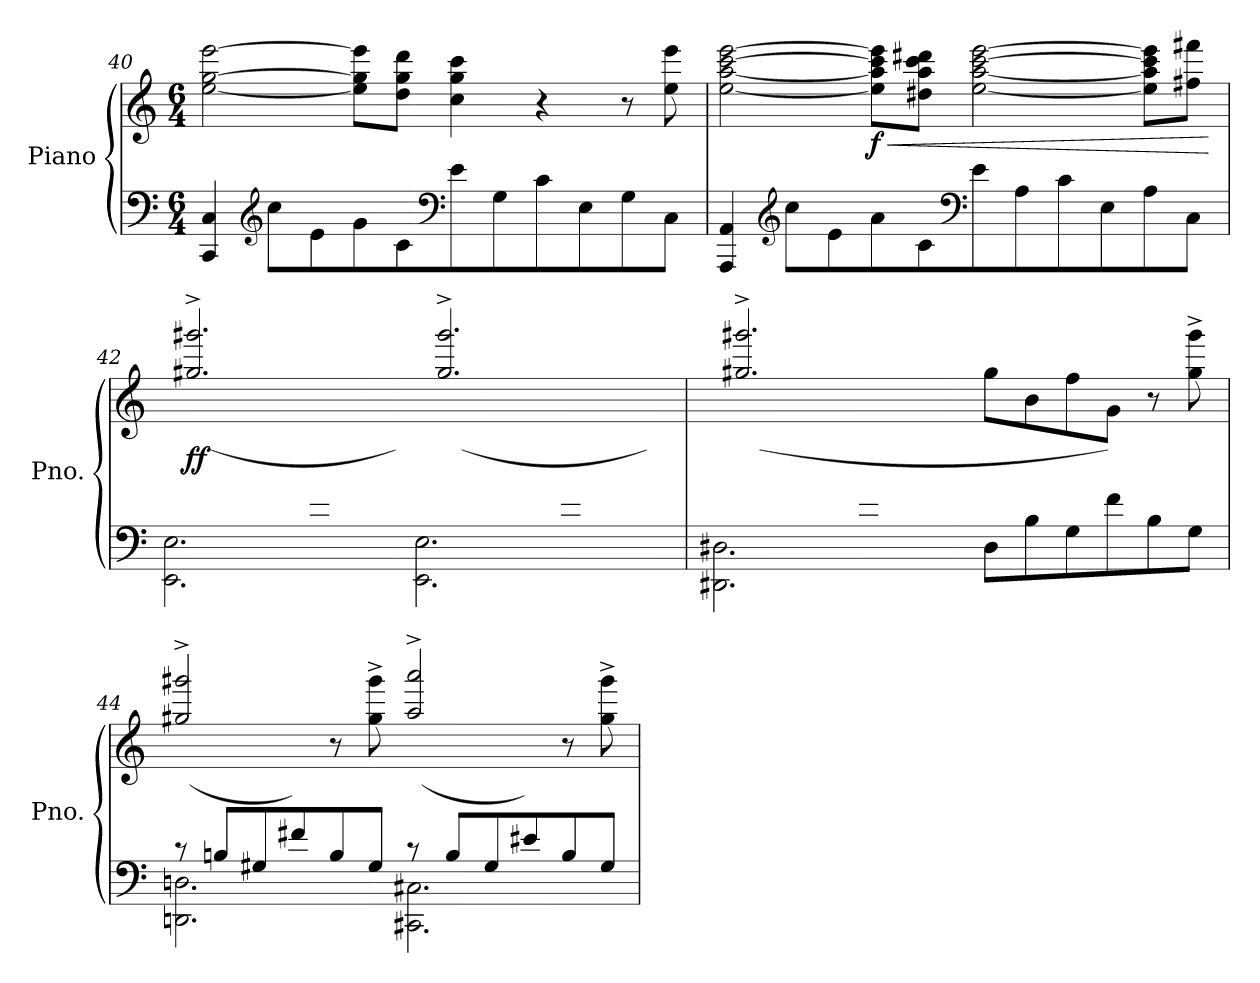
**kern	**kern	**dynam
*part1	*part1	*part1
*staff2	*staff1	*staff1/2
*I"Piano	*	*
*I'Pno.	*	*
*clefF4	*clefG2	*
*k[]	*k[]	*
*M6/4	*M6/4	*
=40	=40	=40
4CC/ 4C/	[2ee\ [2gg\ [2eee\	.
*clefG2	*	*
8cc\L	.	.
8e\	.	.
8g\	8ee\] 8gg\] 8eee\]L	.
8c\	8dd\ 8gg\ 8ddd\J	.
*clefF4	*	*
8e\	4cc\ 4gg\ 4ccc\	.
8G\	.	.
8c\	4r	.
8E\	.	.
8G\	8r	.
8C\J	8ee\ 8eee\	.
=41	=41	=41
4AAA/ 4AA/	[2ee\ [2aa\ [2ccc\ [2eee\	.
*clefG2	*	*
8cc\L	.	.
8e\	.	.
!	!	!LO:HP:b
!	!	!LO:DY:n=1:b
8a\	8ee\] 8aa\] 8ccc\] 8eee\]L	< f
8c\	8dd#X\ 8aa\ 8ccc\ 8ddd#X\J	.
*clefF4	*	*
8e\	[2ee\ [2aa\ [2ccc\ [2eee\	.
8A\	.	.
8c\	.	.
8E\	.	.
8A\	8ee\] 8aa\] 8ccc\] 8eee\]L	.
8C\J	8ff#X\ 8fff#X\J	.
.	.	[
!!LO:PB:g=z
=42	=42	=42
*^	*^	*
!	!	!	!	!LO:DY:b
8E/Lyy	2.EE\ 2.E\	2.gg#X/^ 2.ggg#X/^	(>8gg#\Lyy	ff
8B/	.	.	8b\	.
8G#X/	.	.	8ee\	.
8e/	.	.	8g#X\	.
8B/	.	.	8b\	.
8G#/J	.	.	8ee\J)	.
8E/Lyy	2.EE\ 2.E\	2.gg#/^ 2.ggg#/^	(>8gg#\Lyy	.
8B/	.	.	8b\	.
8G#/	.	.	8ee\	.
8e/	.	.	8g#\	.
8B/	.	.	8b\	.
8G#/J	.	.	8ee\J)	.
=43	=43	=43	=43	=43
8D#X/Lyy	2.DD#X\ 2.D#\	2.gg#X/^ 2.ggg#X/^	(>8gg#\Lyy	.
8B#X/	.	.	8b#X\	.
8G#X/	.	.	8ff#X\	.
8f#X/	.	.	8g#X\	.
8B#/	.	.	8b#\	.
8G#/J	.	.	8ff#\J	.
8D#\L	2.ryy	2ryy	8gg#\L	.
8B#\	.	.	8b#\	.
8G#\	.	.	8ff#\	.
8f#\	.	.	8g#\J)	.
8B#\	.	8r	4ryy	.
8G#\J	.	8gg#\^ 8ggg#\^	.	.
=44	=44	=44	=44	=44
8r	2.DDn\ 2.Dn\	2gg#X/^ 2ggg#X/^	(>8gg#\Lyy	.
8Bn/L	.	.	8bn\	.
8G#X/	.	.	8ff#X\	.
8f#X/	.	.	8g#X\J)	.
8B/	.	8r	4ryy	.
8G#/J	.	8gg#\^ 8ggg#\^	.	.
8r	2.CC#X\ 2.C#X\	2aa/^ 2aaa/^	(>8aa\Lyy	.
8B/L	.	.	8b\	.
8G#/	.	.	8ee#X\	.
8e#X/	.	.	8g#X\J)	.
8B/	.	8r	4ryy	.
8G#/J	.	8gg#\^ 8ggg#\^	.	.
*v	*v	*	*	*
*	*v	*v	*
=	=	=
*-	*-	*-
